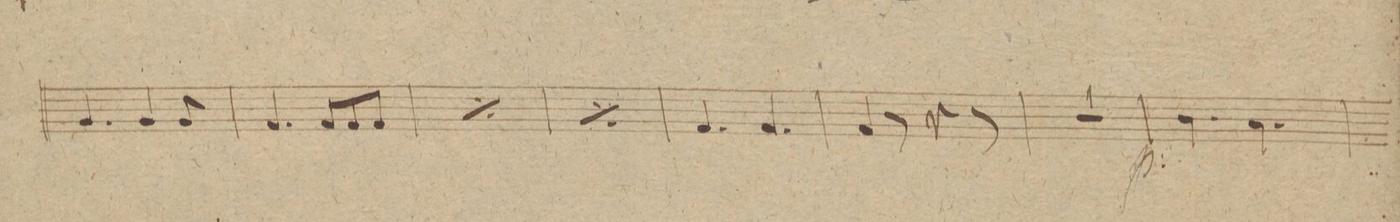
**kern	**dynam
*I"Alto Viola	*
*clefC3	*
*k[]	*
*M6/8	*
4.A/	.
4A/	.
8A/	.
=45	=45
4.G/	.
8G/L	.
8G/	.
8G/J	.
=46	=46
*rep	*
4.G/	.
8G/L	.
8G/	.
8G/J	.
*Xrep	*
=47	=47
*rep	*
4.G/	.
8G/L	.
8G/	.
8G/J	.
*Xrep	*
=48	=48
4.G/	.
4.G/	.
=49	=49
4G/	.
8r	.
4r	.
8r	.
=50	=50
2.r	.
=51	=51
4.c\	p
4.B\	.
=52	=52
*-	*-
